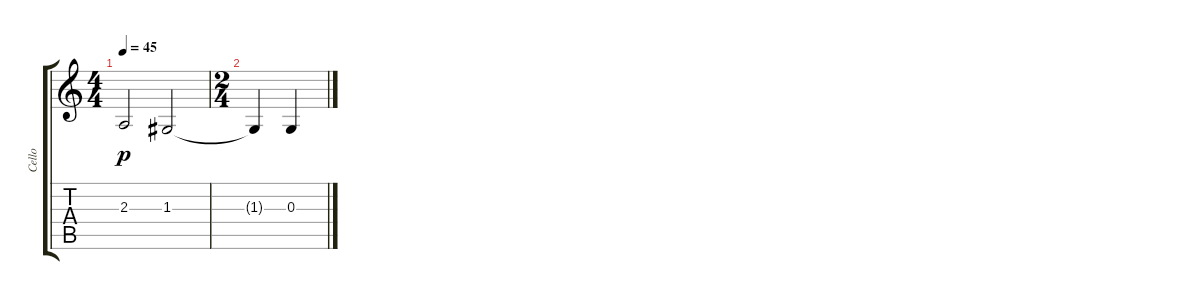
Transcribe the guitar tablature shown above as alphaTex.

\track ("Cello" "Cello") {instrument stringensemble1}
\staff {score tabs}
\tuning (E4 B3 G3 D3 A2 E2) {hide}
\ts (4 4)
\tempo 45
\clef g2
\ks c
2.3.2{dy p} 1.3.2 |
\ts (2 4)
1.3{t}.4 0.3.4
